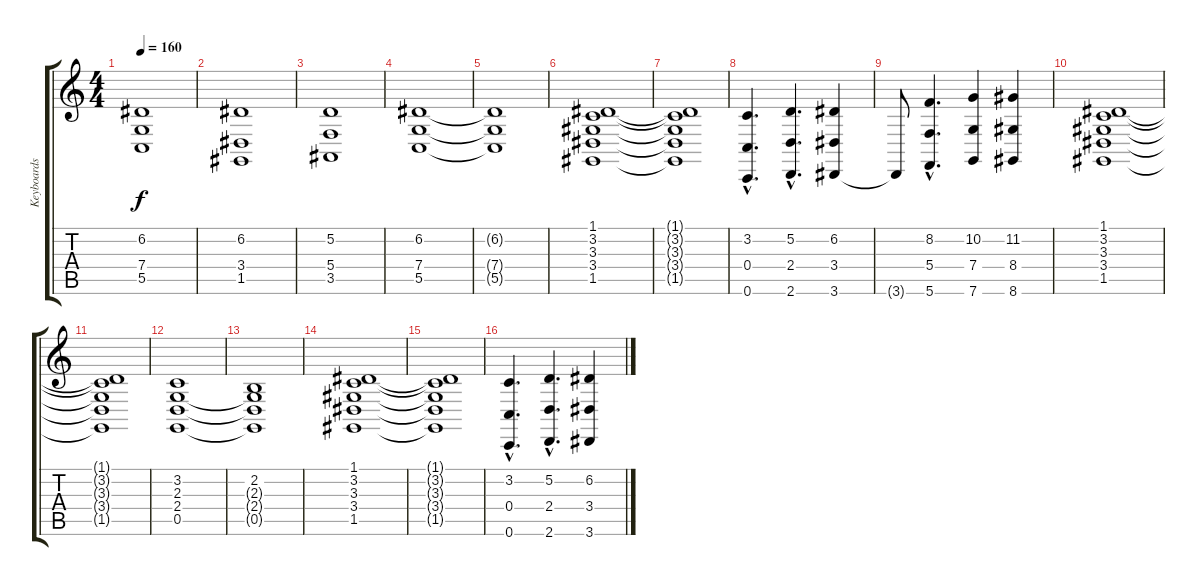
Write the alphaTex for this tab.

\track ("Keyboards" "Keyboards") {instrument stringensemble1}
\staff {score tabs}
\tuning (D4 A3 F3 C3 G2 C2) {hide}
\ts (4 4)
\tempo 160
\clef g2
\ks c
(6.2{t} 7.4{t} 5.5{t}).1{dy f} |
(6.2 3.4 1.5).1 |
(5.2 5.4 3.5).1 |
(6.2 7.4 5.5).1 |
(6.2{t} 7.4{t} 5.5{t}).1 |
(1.1 3.2 3.3 3.4 1.5).1 |
(1.1{t} 3.2{t} 3.3{t} 3.4{t} 1.5{t}).1 |
(3.2{hac} 0.4{hac} 0.6{hac}).4{d} (5.2{hac} 2.4{hac} 2.6{hac}).4{d} (6.2 3.4 3.6).4 |
3.6{t}.8 (8.2{hac} 5.4{hac} 5.6{hac}).4{d} (10.2 7.4 7.6).4 (11.2 8.4 8.6).4 |
(1.1 3.2 3.3 3.4 1.5).1 |
(1.1{t} 3.2{t} 3.3{t} 3.4{t} 1.5{t}).1 |
(3.2 2.3 2.4 0.5).1 |
(2.2 2.3{t} 2.4{t} 0.5{t}).1 |
(1.1 3.2 3.3 3.4 1.5).1 |
(1.1{t} 3.2{t} 3.3{t} 3.4{t} 1.5{t}).1 |
(3.2{hac} 0.4{hac} 0.6{hac}).4{d} (5.2{hac} 2.4{hac} 2.6{hac}).4{d} (6.2 3.4 3.6).4
